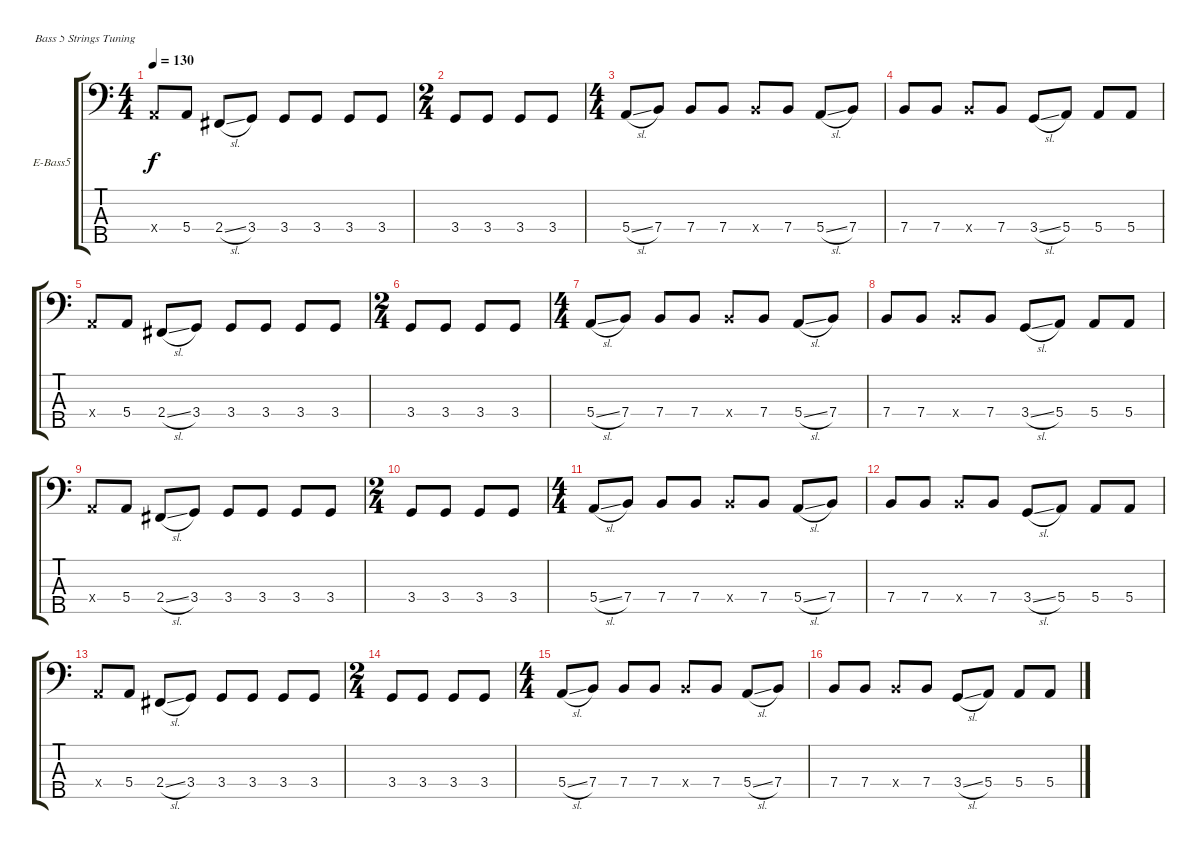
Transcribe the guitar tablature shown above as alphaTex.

\bracketExtendMode groupsimilarinstruments
\firstSystemTrackNameOrientation horizontal
\otherSystemsTrackNameOrientation horizontal
\track ("Bass" "E-Bass5") {instrument electricbassfinger}
\staff {score tabs}
\tuning (G2 D2 A1 E1 B0)
\ts (4 4)
\tempo 130
\clef f4
\ks c
5.4{x}.8{dy f} 5.4.8 2.4{sl}.8 3.4.8 3.4.8 3.4.8 3.4.8 3.4.8 |
\ts (2 4)
\beaming (8 2 2 2 2)
3.4.8 3.4.8 3.4.8 3.4.8 |
\ts (4 4)
\beaming (8 2 2 2 2)
5.4{sl}.8 7.4.8 7.4.8 7.4.8 7.4{x}.8 7.4.8 5.4{sl}.8 7.4.8 |
7.4.8 7.4.8 7.4{x}.8 7.4.8 3.4{sl}.8 5.4.8 5.4.8 5.4.8 |
5.4{x}.8 5.4.8 2.4{sl}.8 3.4.8 3.4.8 3.4.8 3.4.8 3.4.8 |
\ts (2 4)
\beaming (8 2 2 2 2)
3.4.8 3.4.8 3.4.8 3.4.8 |
\ts (4 4)
\beaming (8 2 2 2 2)
5.4{sl}.8 7.4.8 7.4.8 7.4.8 7.4{x}.8 7.4.8 5.4{sl}.8 7.4.8 |
7.4.8 7.4.8 7.4{x}.8 7.4.8 3.4{sl}.8 5.4.8 5.4.8 5.4.8 |
5.4{x}.8 5.4.8 2.4{sl}.8 3.4.8 3.4.8 3.4.8 3.4.8 3.4.8 |
\ts (2 4)
\beaming (8 2 2 2 2)
3.4.8 3.4.8 3.4.8 3.4.8 |
\ts (4 4)
\beaming (8 2 2 2 2)
5.4{sl}.8 7.4.8 7.4.8 7.4.8 7.4{x}.8 7.4.8 5.4{sl}.8 7.4.8 |
7.4.8 7.4.8 7.4{x}.8 7.4.8 3.4{sl}.8 5.4.8 5.4.8 5.4.8 |
5.4{x}.8 5.4.8 2.4{sl}.8 3.4.8 3.4.8 3.4.8 3.4.8 3.4.8 |
\ts (2 4)
\beaming (8 2 2 2 2)
3.4.8 3.4.8 3.4.8 3.4.8 |
\ts (4 4)
\beaming (8 2 2 2 2)
5.4{sl}.8 7.4.8 7.4.8 7.4.8 7.4{x}.8 7.4.8 5.4{sl}.8 7.4.8 |
7.4.8 7.4.8 7.4{x}.8 7.4.8 3.4{sl}.8 5.4.8 5.4.8 5.4.8
